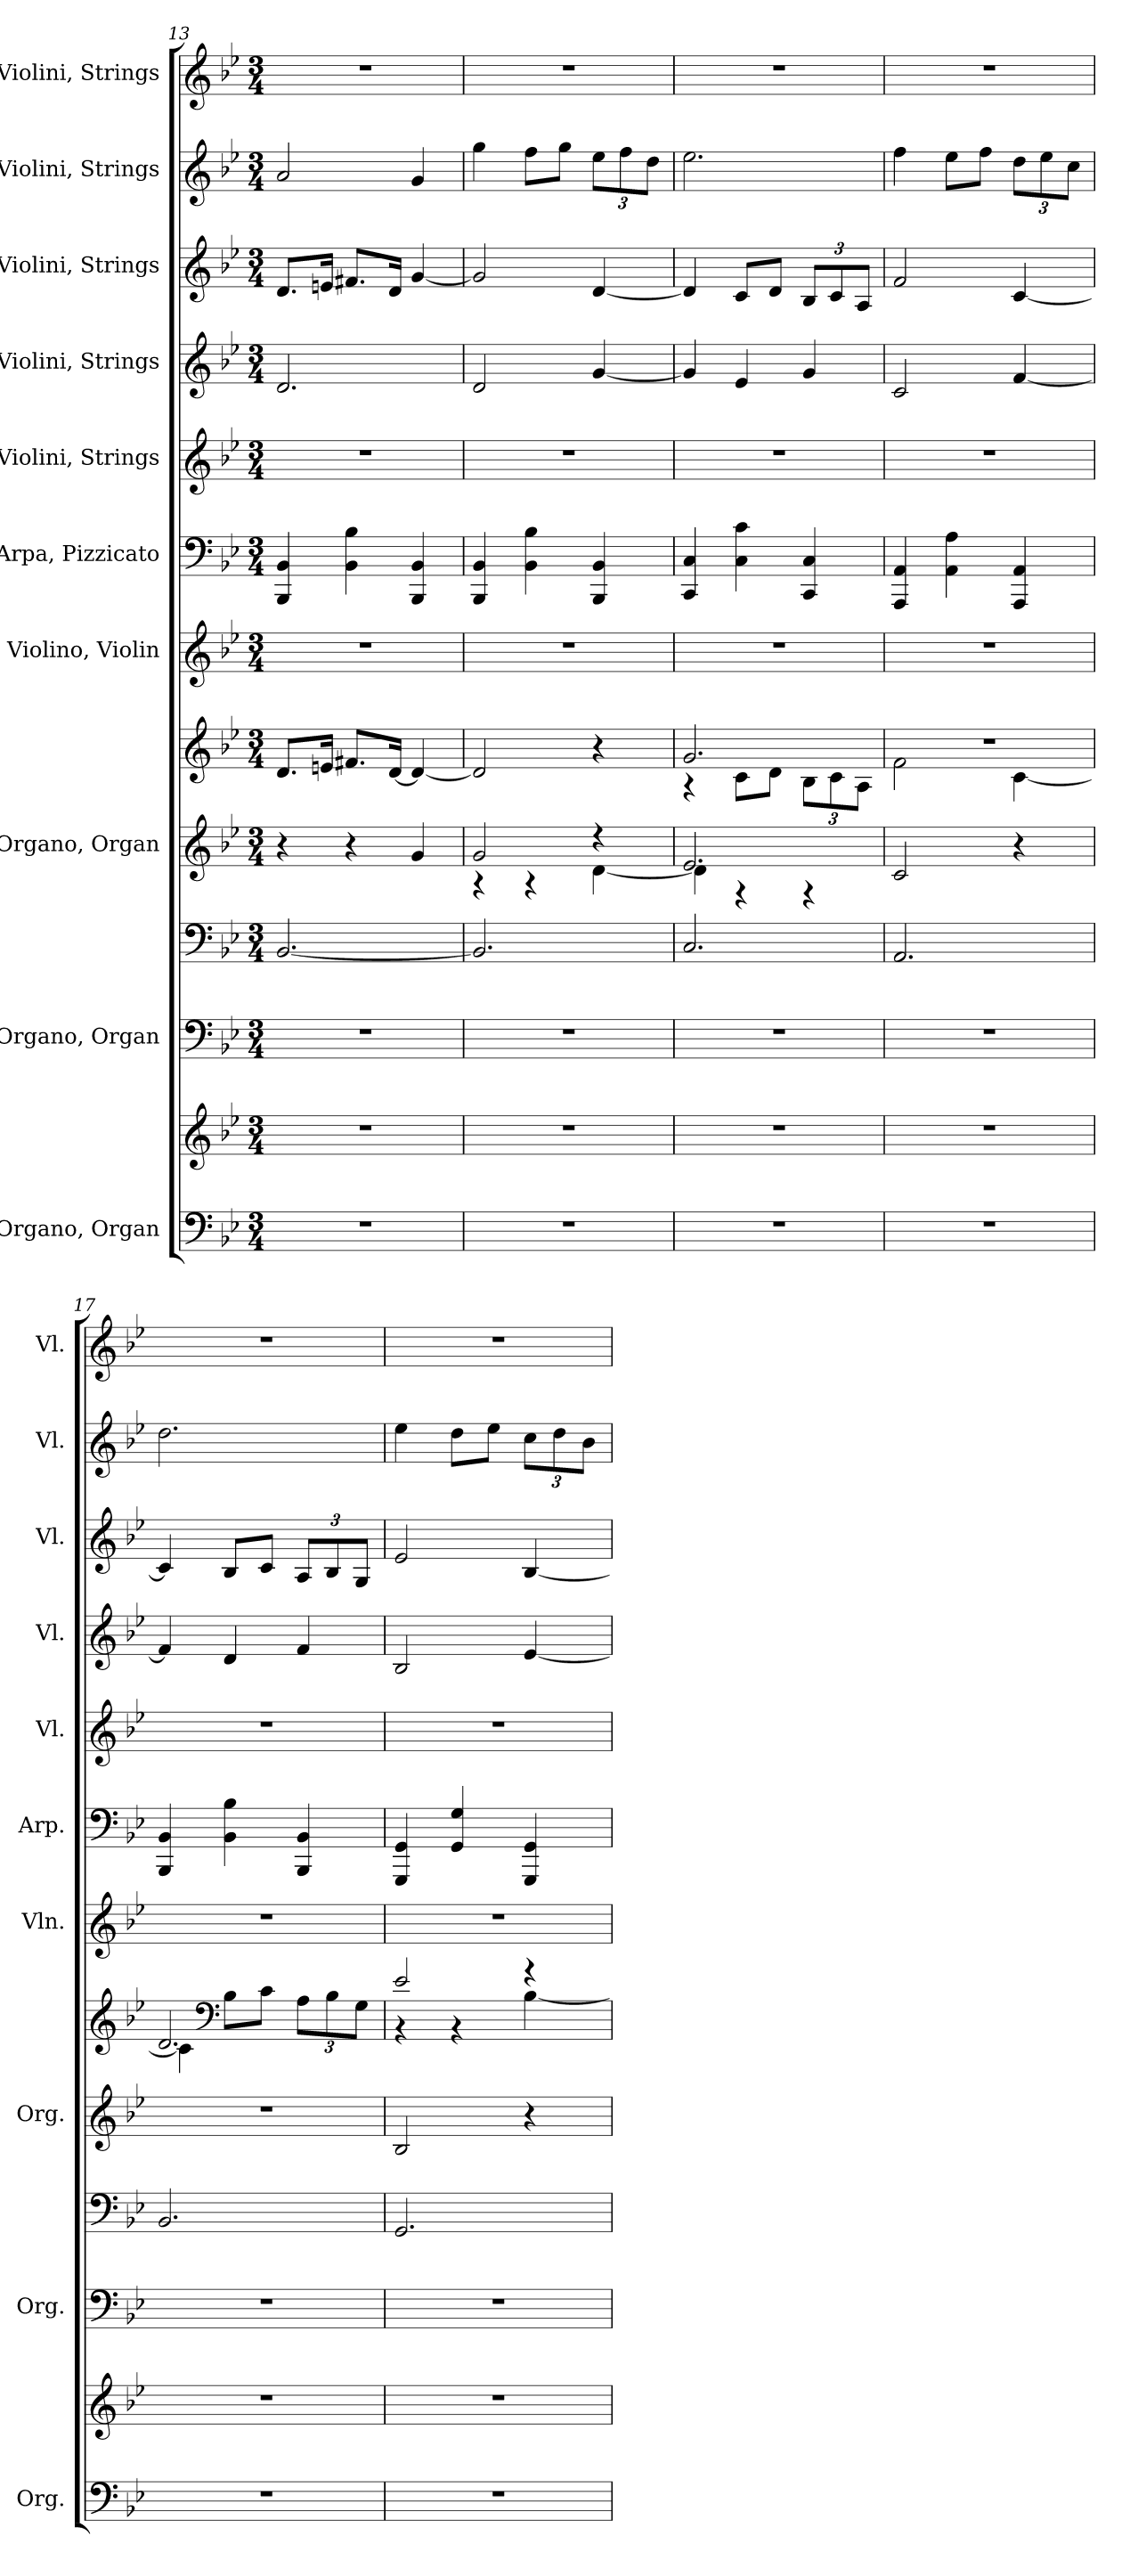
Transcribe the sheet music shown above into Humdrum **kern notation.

**kern	**kern	**kern	**kern	**kern	**kern	**kern	**kern	**kern	**kern	**kern	**kern	**kern
*part10	*part10	*part9	*part9	*part8	*part8	*part7	*part6	*part5	*part4	*part3	*part2	*part1
*staff13	*staff12	*staff11	*staff10	*staff9	*staff8	*staff7	*staff6	*staff5	*staff4	*staff3	*staff2	*staff1
*I"Organo, Organ	*	*I"Organo, Organ	*	*I"Organo, Organ	*	*I"Violino, Violin	*I"Arpa, Pizzicato	*I"Violini, Strings	*I"Violini, Strings	*I"Violini, Strings	*I"Violini, Strings	*I"Violini, Strings
*I'Org.	*	*I'Org.	*	*I'Org.	*	*I'Vln.	*I'Arp.	*I'Vl.	*I'Vl.	*I'Vl.	*I'Vl.	*I'Vl.
!!LO:PB:g=z
*clefF4	*clefG2	*clefF4	*clefF4	*clefG2	*clefG2	*clefG2	*clefF4	*clefG2	*clefG2	*clefG2	*clefG2	*clefG2
*k[b-e-]	*k[b-e-]	*k[b-e-]	*k[b-e-]	*k[b-e-]	*k[b-e-]	*k[b-e-]	*k[b-e-]	*k[b-e-]	*k[b-e-]	*k[b-e-]	*k[b-e-]	*k[b-e-]
*M3/4	*M3/4	*M3/4	*M3/4	*M3/4	*M3/4	*M3/4	*M3/4	*M3/4	*M3/4	*M3/4	*M3/4	*M3/4
=13	=13	=13	=13	=13	=13	=13	=13	=13	=13	=13	=13	=13
2.r	2.r	2.r	[2.BB-/	4r	8.d/L	2.r	4BBB-/ 4BB-/	2.r	2.d/	8.d/L	2a/	2.r
.	.	.	.	.	16en/Jk	.	.	.	.	16en/Jk	.	.
.	.	.	.	4r	8.f#X/L	.	4BB-\ 4B-\	.	.	8.f#X/L	.	.
.	.	.	.	.	[16d/Jk	.	.	.	.	16d/Jk	.	.
.	.	.	.	4g/	4d/_	.	4BBB-/ 4BB-/	.	.	[4g/	4g/	.
=14	=14	=14	=14	=14	=14	=14	=14	=14	=14	=14	=14	=14
*	*	*	*	*^	*	*	*	*	*	*	*	*
2.r	2.r	2.r	2.BB-/]	2g/	4r	2d/]	2.r	4BBB-/ 4BB-/	2.r	2d/	2g/]	4gg\	2.r
.	.	.	.	.	4r	.	.	4BB-\ 4B-\	.	.	.	8ff\L	.
.	.	.	.	.	.	.	.	.	.	.	.	8gg\J	.
*	*	*	*	*	*	*	*	*	*	*	*	*Xbrackettup	*
.	.	.	.	4r	[4d\	4r	.	4BBB-/ 4BB-/	.	[4g/	[4d/	12ee-\L	.
.	.	.	.	.	.	.	.	.	.	.	.	12ff\	.
.	.	.	.	.	.	.	.	.	.	.	.	12dd\J	.
=15	=15	=15	=15	=15	=15	=15	=15	=15	=15	=15	=15	=15	=15
*	*	*	*	*	*	*^	*	*	*	*	*	*	*
2.r	2.r	2.r	2.C/	2.e-/	4d\]	2.g/	4r	2.r	4CC/ 4C/	2.r	4g/]	4d/]	2.ee-\	2.r
.	.	.	.	.	4r	.	8c\L	.	4C\ 4c\	.	4e-/	8c/L	.	.
.	.	.	.	.	.	.	8d\J	.	.	.	.	8d/J	.	.
*	*	*	*	*	*	*	*Xbrackettup	*	*	*	*	*Xbrackettup	*	*
.	.	.	.	.	4r	.	12B-\L	.	4CC/ 4C/	.	4g/	12B-/L	.	.
.	.	.	.	.	.	.	12c\	.	.	.	.	12c/	.	.
.	.	.	.	.	.	.	12A\J	.	.	.	.	12A/J	.	.
*	*	*	*	*v	*v	*	*	*	*	*	*	*	*	*
=16	=16	=16	=16	=16	=16	=16	=16	=16	=16	=16	=16	=16	=16
2.r	2.r	2.r	2.AA/	2c/	2.r	2f\	2.r	4AAA/ 4AA/	2.r	2c/	2f/	4ff\	2.r
.	.	.	.	.	.	.	.	4AA\ 4A\	.	.	.	8ee-\L	.
.	.	.	.	.	.	.	.	.	.	.	.	8ff\J	.
.	.	.	.	4r	.	[4c\	.	4AAA/ 4AA/	.	[4f/	[4c/	12dd\L	.
.	.	.	.	.	.	.	.	.	.	.	.	12ee-\	.
.	.	.	.	.	.	.	.	.	.	.	.	12cc\J	.
=17	=17	=17	=17	=17	=17	=17	=17	=17	=17	=17	=17	=17	=17
2.r	2.r	2.r	2.BB-/	2.r	2.d/	4c\]	2.r	4BBB-/ 4BB-/	2.r	4f/]	4c/]	2.dd\	2.r
*	*	*	*	*	*clefF4	*	*	*	*	*	*	*	*
.	.	.	.	.	.	8B-\L	.	4BB-\ 4B-\	.	4d/	8B-/L	.	.
.	.	.	.	.	.	8c\J	.	.	.	.	8c/J	.	.
.	.	.	.	.	.	12A\L	.	4BBB-/ 4BB-/	.	4f/	12A/L	.	.
.	.	.	.	.	.	12B-\	.	.	.	.	12B-/	.	.
.	.	.	.	.	.	12G\J	.	.	.	.	12G/J	.	.
!!LO:PB:g=z
=18	=18	=18	=18	=18	=18	=18	=18	=18	=18	=18	=18	=18	=18
2.r	2.r	2.r	2.GG/	2B-/	2e-/	4r	2.r	4GGG/ 4GG/	2.r	2B-/	2e-/	4ee-\	2.r
.	.	.	.	.	.	4r	.	4GG/ 4G/	.	.	.	8dd\L	.
.	.	.	.	.	.	.	.	.	.	.	.	8ee-\J	.
.	.	.	.	4r	4r	[4B-\	.	4GGG/ 4GG/	.	[4e-/	[4B-/	12cc\L	.
.	.	.	.	.	.	.	.	.	.	.	.	12dd\	.
.	.	.	.	.	.	.	.	.	.	.	.	12b-\J	.
*	*	*	*	*	*v	*v	*	*	*	*	*	*	*
=	=	=	=	=	=	=	=	=	=	=	=	=
*-	*-	*-	*-	*-	*-	*-	*-	*-	*-	*-	*-	*-
